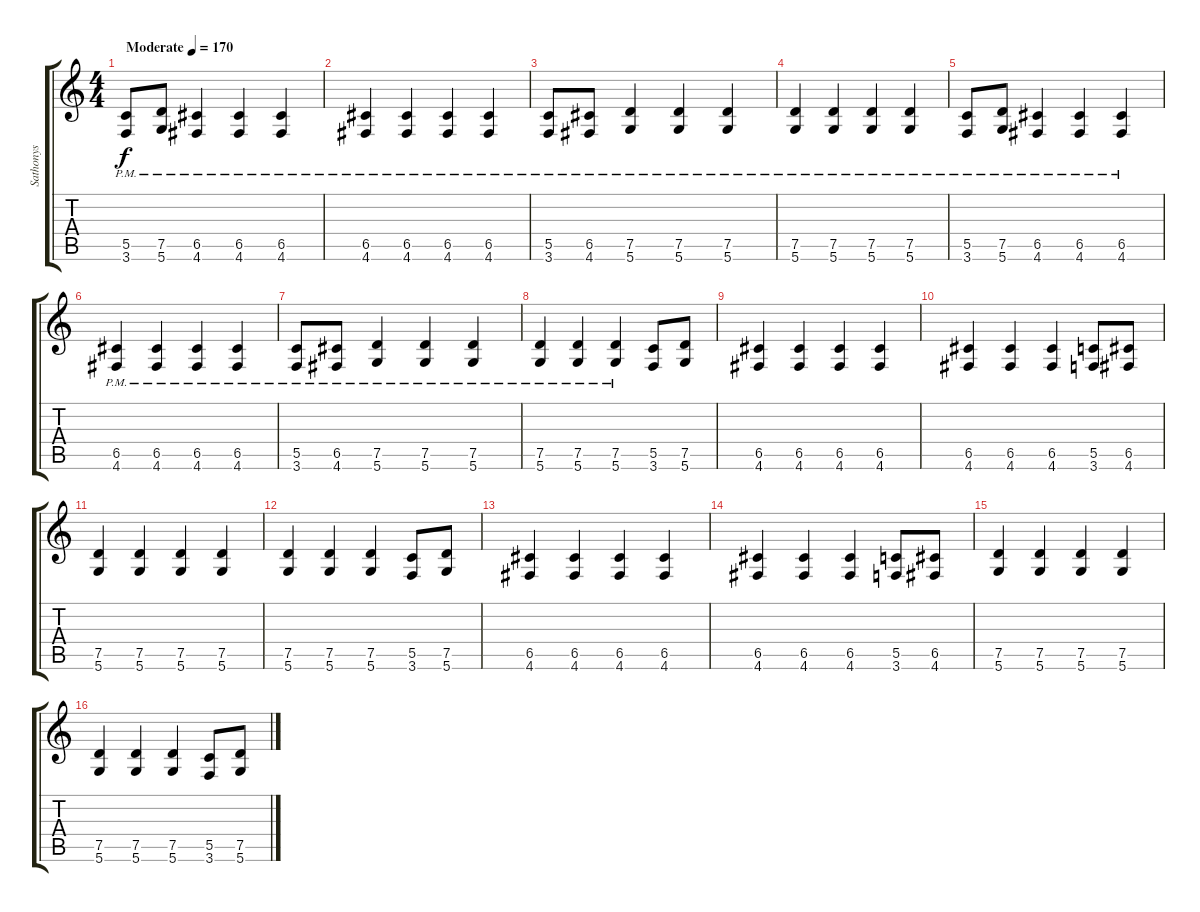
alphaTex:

\track ("Sathonys" "Sathonys") {instrument distortionguitar}
\staff {score tabs}
\tuning (D4 A3 F3 C3 G2 D2) {hide}
\ts (4 4)
\tempo (170 "Moderate")
\clef g2
\ks c
(5.5{pm} 3.6).8{dy f instrument distortionguitar} (7.5{pm} 5.6).8 (6.5{pm} 4.6).4 (6.5{pm} 4.6).4 (6.5{pm} 4.6).4 |
(6.5{pm} 4.6).4 (6.5{pm} 4.6).4 (6.5{pm} 4.6).4 (6.5{pm} 4.6).4 |
(5.5{pm} 3.6).8 (6.5{pm} 4.6).8 (7.5{pm} 5.6).4 (7.5{pm} 5.6).4 (7.5{pm} 5.6).4 |
(7.5{pm} 5.6).4 (7.5{pm} 5.6).4 (7.5{pm} 5.6).4 (7.5{pm} 5.6).4 |
(5.5{pm} 3.6).8 (7.5{pm} 5.6).8 (6.5{pm} 4.6).4 (6.5{pm} 4.6).4 (6.5{pm} 4.6).4 |
(6.5{pm} 4.6).4 (6.5{pm} 4.6).4 (6.5{pm} 4.6).4 (6.5{pm} 4.6).4 |
(5.5{pm} 3.6).8 (6.5{pm} 4.6).8 (7.5{pm} 5.6).4 (7.5{pm} 5.6).4 (7.5{pm} 5.6).4 |
(7.5{pm} 5.6).4 (7.5{pm} 5.6).4 (7.5{pm} 5.6).4 (5.5 3.6).8 (7.5 5.6).8 |
(6.5 4.6).4 (6.5 4.6).4 (6.5 4.6).4 (6.5 4.6).4 |
(6.5 4.6).4 (6.5 4.6).4 (6.5 4.6).4 (5.5 3.6).8 (6.5 4.6).8 |
(7.5 5.6).4 (7.5 5.6).4 (7.5 5.6).4 (7.5 5.6).4 |
(7.5 5.6).4 (7.5 5.6).4 (7.5 5.6).4 (5.5 3.6).8 (7.5 5.6).8 |
(6.5 4.6).4 (6.5 4.6).4 (6.5 4.6).4 (6.5 4.6).4 |
(6.5 4.6).4 (6.5 4.6).4 (6.5 4.6).4 (5.5 3.6).8 (6.5 4.6).8 |
(7.5 5.6).4 (7.5 5.6).4 (7.5 5.6).4 (7.5 5.6).4 |
(7.5 5.6).4 (7.5 5.6).4 (7.5 5.6).4 (5.5 3.6).8 (7.5 5.6).8
